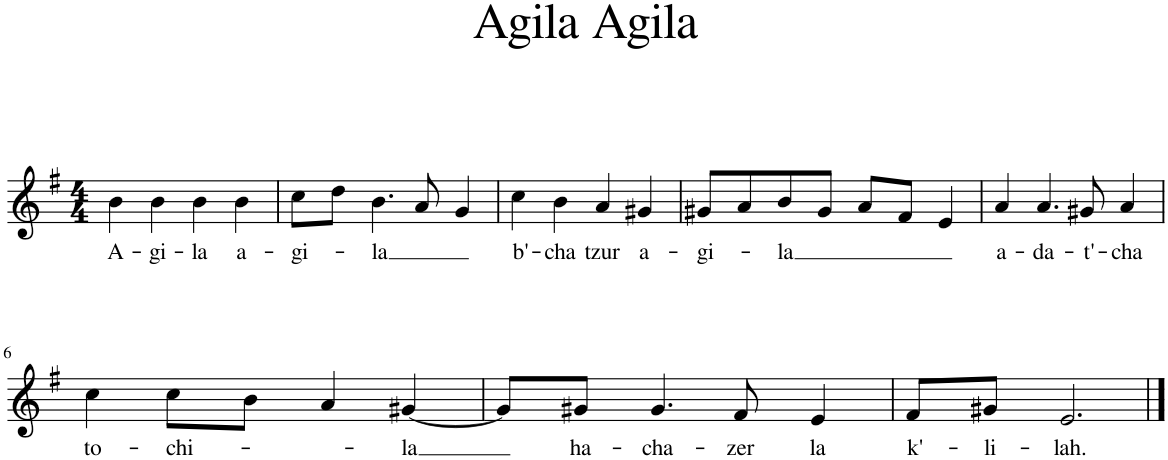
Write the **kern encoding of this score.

**kern	**text
*part1	*part1
*staff1	*staff1
*I"Bb Trumpet 1	*
*I'Bb Tpt. 1	*
*clefG2	*
*Trd1c2	*
*k[f#]	*
*M4/4	*
=1	=1
!	!LO:LY:b
4b\	A-
!	!LO:LY:b
4b\	-gi-
!	!LO:LY:b
4b\	-la
!	!LO:LY:b
4b\	a-
=2	=2
!	!LO:LY:b
8cc\L	-gi-
8dd\J	.
!	!LO:LY:b
4.b\	-la
8a/	.
4g/	.
=3	=3
!	!LO:LY:b
4cc\	b'-
!	!LO:LY:b
4b\	-cha
!	!LO:LY:b
4a/	tzur
!	!LO:LY:b
4g#X/	a-
=4	=4
!	!LO:LY:b
8g#X/L	-gi-
8a/	.
!	!LO:LY:b
8b/	-la
8g#/J	.
8a/L	.
8f#/J	.
4e/	.
=5	=5
!	!LO:LY:b
4a/	a-
!	!LO:LY:b
4.a/	-da-
!	!LO:LY:b
8g#X/	-t'-
!	!LO:LY:b
4a/	-cha
!!LO:LB:g=z
=6	=6
!	!LO:LY:b
4cc\	to-
!	!LO:LY:b
8cc\L	-chi-
8b\J	.
4a/	.
!	!LO:LY:b
[4g#X/	-la
=7	=7
8g#/L]	.
!	!LO:LY:b
8g#X/J	ha-
!	!LO:LY:b
4.g#/	-cha-
!	!LO:LY:b
8f#/	-zer
!	!LO:LY:b
4e/	la
=8	=8
!	!LO:LY:b
8f#/L	k'-
!	!LO:LY:b
8g#X/J	-li-
!	!LO:LY:b
2.e/	-lah.
==	==
*-	*-
